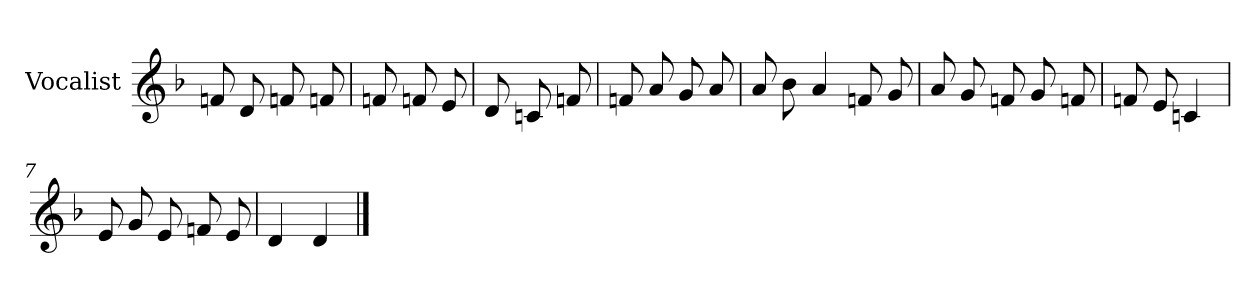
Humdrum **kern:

**kern
*part1
*staff1
*I"Vocalist
*k[b-]
*d:
=
8fn
8d
8fn
8fn
=1
8fn
8fn
8e
=2
8d
8cn
8fn
=3
8fn
8a
8g
8a
=4
8a
8b-
4a
8fn
8g
=5
8a
8g
8fn
8g
8fn
=6
8fn
8e
4cn
=7
8e
8g
8e
8fn
8e
=8
4d
4d
==
*-
